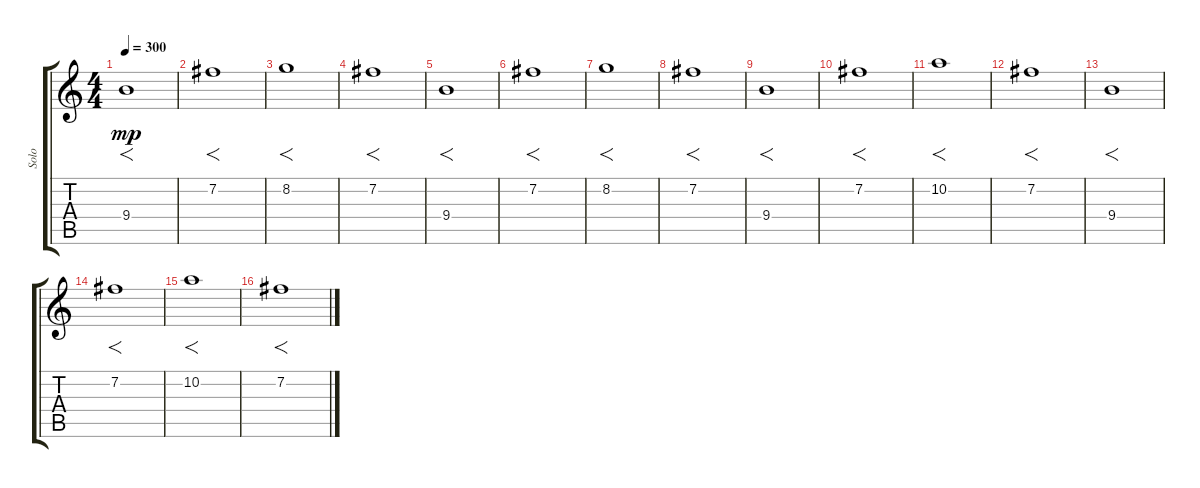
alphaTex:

\track ("Solo" "Solo") {instrument distortionguitar}
\staff {score tabs}
\tuning (E4 B3 G3 D3 A2 E2) {hide}
\ts (4 4)
\tempo 300
\clef g2
\ks c
9.4.1{f dy mp} |
7.2.1{f} |
8.2.1{f} |
7.2.1{f} |
9.4.1{f} |
7.2.1{f} |
8.2.1{f} |
7.2.1{f} |
9.4.1{f} |
7.2.1{f} |
10.2.1{f} |
7.2.1{f} |
9.4.1{f} |
7.2.1{f} |
10.2.1{f} |
7.2.1{f}
